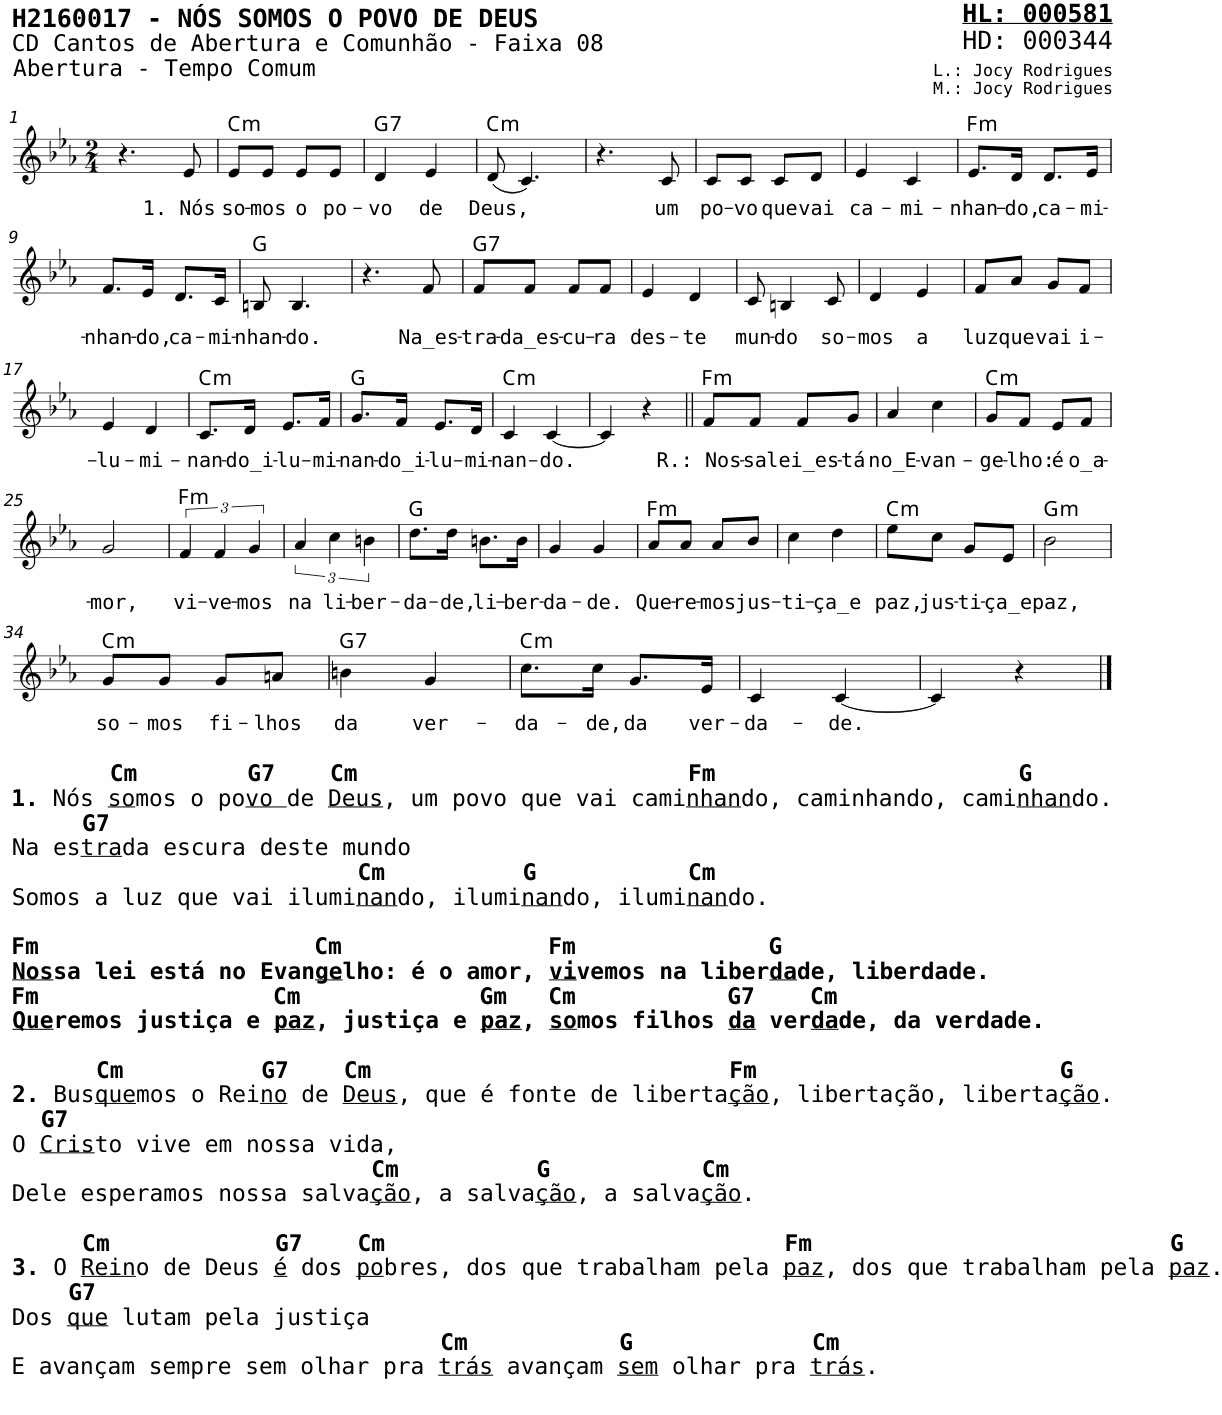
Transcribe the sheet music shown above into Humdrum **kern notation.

**kern	**text	**harte
*part1	*part1	*part1
*staff1	*staff1	*
*I"Voz	*	*
*I'V	*	*
*stria5	*	*
*clefG2	*	*
*k[b-e-a-]	*	*
*M2/4	*	*
=1	=1	=1
4.r	.	.
!	!LO:LY:b	!
8e-/	1. Nós	.
=2	=2	=2
!	!LO:LY:b	!LO:H:kt=m
8e-/L	so-	C:min
!	!LO:LY:b	!
8e-/J	-mos	.
!	!LO:LY:b	!
8e-/L	o	.
!	!LO:LY:b	!
8e-/J	po-	.
=3	=3	=3
!	!LO:LY:b	!LO:H:kt=7
4d/	-vo	G:7
!	!LO:LY:b	!
4e-/	de	.
=4	=4	=4
!	!LO:LY:b	!LO:H:kt=m
(8d/	Deus,	C:min
4.c/)	.	.
=5	=5	=5
4.r	.	.
!	!LO:LY:b	!
8c/	um	.
=6	=6	=6
!	!LO:LY:b	!
8c/L	po-	.
!	!LO:LY:b	!
8c/J	-vo	.
!	!LO:LY:b	!
8c/L	que	.
!	!LO:LY:b	!
8d/J	vai	.
=7	=7	=7
!	!LO:LY:b	!
4e-/	ca-	.
!	!LO:LY:b	!
4c/	-mi-	.
=8	=8	=8
!	!LO:LY:b	!LO:H:kt=m
8.e-/L	-nhan-	F:min
!	!LO:LY:b	!
16d/Jk	-do,	.
!	!LO:LY:b	!
8.d/L	ca-	.
!	!LO:LY:b	!
16e-/Jk	-mi-	.
!!LO:LB:g=z
=9	=9	=9
!	!LO:LY:b	!
8.f/L	-nhan-	.
!	!LO:LY:b	!
16e-/Jk	-do,	.
!	!LO:LY:b	!
8.d/L	ca-	.
!	!LO:LY:b	!
16c/Jk	-mi-	.
=10	=10	=10
!	!LO:LY:b	!
8Bn/	-nhan-	G:maj
!	!LO:LY:b	!
4.B/	-do.	.
=11	=11	=11
4.r	.	.
!	!LO:LY:b	!
8f/	Na_es-	.
=12	=12	=12
!	!LO:LY:b	!LO:H:kt=7
8f/L	-tra-	G:7
!	!LO:LY:b	!
8f/J	-da_es-	.
!	!LO:LY:b	!
8f/L	-cu-	.
!	!LO:LY:b	!
8f/J	-ra	.
=13	=13	=13
!	!LO:LY:b	!
4e-/	des-	.
!	!LO:LY:b	!
4d/	-te	.
=14	=14	=14
!	!LO:LY:b	!
8c/	mun-	.
!	!LO:LY:b	!
4Bn/	-do	.
!	!LO:LY:b	!
8c/	so-	.
=15	=15	=15
!	!LO:LY:b	!
4d/	-mos	.
!	!LO:LY:b	!
4e-/	a	.
=16	=16	=16
!	!LO:LY:b	!
8f/L	luz	.
!	!LO:LY:b	!
8a-/J	que	.
!	!LO:LY:b	!
8g/L	vai	.
!	!LO:LY:b	!
8f/J	i-	.
!!LO:LB:g=z
=17	=17	=17
!	!LO:LY:b	!
4e-/	-lu-	.
!	!LO:LY:b	!
4d/	-mi-	.
=18	=18	=18
!	!LO:LY:b	!LO:H:kt=m
8.c/L	-nan-	C:min
!	!LO:LY:b	!
16d/Jk	-do_i-	.
!	!LO:LY:b	!
8.e-/L	-lu-	.
!	!LO:LY:b	!
16f/Jk	-mi-	.
=19	=19	=19
!	!LO:LY:b	!
8.g/L	-nan-	G:maj
!	!LO:LY:b	!
16f/Jk	-do_i-	.
!	!LO:LY:b	!
8.e-/L	-lu-	.
!	!LO:LY:b	!
16d/Jk	-mi-	.
=20	=20	=20
!	!LO:LY:b	!LO:H:kt=m
4c/	-nan-	C:min
!	!LO:LY:b	!
[4c/	-do.	.
=21	=21	=21
4c/]	.	.
4r	.	.
=22||	=22||	=22||
!	!LO:LY:b	!LO:H:kt=m
8f/L	R.: Nos-	F:min
!	!LO:LY:b	!
8f/J	-sa	.
!	!LO:LY:b	!
8f/L	lei_es-	.
!	!LO:LY:b	!
8g/J	-tá	.
=23	=23	=23
!	!LO:LY:b	!
4a-/	no_E-	.
!	!LO:LY:b	!
4cc\	-van-	.
=24	=24	=24
!	!LO:LY:b	!LO:H:kt=m
8g/L	-ge-	C:min
!	!LO:LY:b	!
8f/J	-lho:	.
!	!LO:LY:b	!
8e-/L	é	.
!	!LO:LY:b	!
8f/J	o_a-	.
!!LO:LB:g=z
=25	=25	=25
!	!LO:LY:b	!
2g/	-mor,	.
=26	=26	=26
!	!LO:LY:b	!LO:H:kt=m
6f/	vi-	F:min
!	!LO:LY:b	!
6f/	-ve-	.
!	!LO:LY:b	!
6g/	-mos	.
=27	=27	=27
!	!LO:LY:b	!
6a-/	na	.
!	!LO:LY:b	!
6cc\	li-	.
!	!LO:LY:b	!
6bn\	-ber-	.
=28	=28	=28
!	!LO:LY:b	!
8.dd\L	-da-	G:maj
!	!LO:LY:b	!
16dd\Jk	-de,	.
!	!LO:LY:b	!
8.bn\L	li-	.
!	!LO:LY:b	!
16b\Jk	-ber-	.
=29	=29	=29
!	!LO:LY:b	!
4g/	-da-	.
!	!LO:LY:b	!
4g/	-de.	.
=30	=30	=30
!	!LO:LY:b	!LO:H:kt=m
8a-/L	Que-	F:min
!	!LO:LY:b	!
8a-/J	-re-	.
!	!LO:LY:b	!
8a-/L	-mos	.
!	!LO:LY:b	!
8b-/J	jus-	.
=31	=31	=31
!	!LO:LY:b	!
4cc\	-ti-	.
!	!LO:LY:b	!
4dd\	-ça_e	.
=32	=32	=32
!	!LO:LY:b	!LO:H:kt=m
8ee-\L	paz,	C:min
!	!LO:LY:b	!
8cc\J	jus-	.
!	!LO:LY:b	!
8g/L	-ti-	.
!	!LO:LY:b	!
8e-/J	-ça_e	.
=33	=33	=33
!	!LO:LY:b	!LO:H:kt=m
2b-\	paz,	G:min
!!LO:LB:g=z
=34	=34	=34
!LO:TX:b:B:t=Cm        G7    Cm                        Fm                      G	!	!
!LO:TX:b:t=1.	!	!
!LO:TX:b:t=Nós	!	!
!LO:TX:b:t=so	!	!
!LO:TX:b:t=mos o po	!	!
!LO:TX:b:t=vo	!	!
!LO:TX:b:t=de	!	!
!LO:TX:b:t=Deus	!	!
!LO:TX:b:t=, um povo que vai cami	!	!
!LO:TX:b:t=nhan	!	!
!LO:TX:b:t=do, caminhando, cami	!	!
!LO:TX:b:t=nhan	!	!
!LO:TX:b:t=do.	!	!
!LO:TX:b:B:t=G7	!	!
!LO:TX:b:t=Na es	!	!
!LO:TX:b:t=tra	!	!
!LO:TX:b:t=da escura deste mundo	!	!
!LO:TX:b:B:t=Cm          G           Cm	!	!
!LO:TX:b:t=Somos a luz que vai ilumi	!	!
!LO:TX:b:t=nan	!	!
!LO:TX:b:t=do, ilumi	!	!
!LO:TX:b:t=nan	!	!
!LO:TX:b:t=do, ilumi	!	!
!LO:TX:b:t=nan	!	!
!LO:TX:b:t=do.	!	!
!LO:TX:b:B:t=Fm                    Cm               Fm              G	!	!
!LO:TX:b:t=Nos	!	!
!LO:TX:b:t=sa lei está no Evan	!	!
!LO:TX:b:t=ge	!	!
!LO:TX:b:t=lho&colon; é o amor,	!	!
!LO:TX:b:t=vi	!	!
!LO:TX:b:t=vemos na liber	!	!
!LO:TX:b:t=da	!	!
!LO:TX:b:t=de, liberdade.	!	!
!LO:TX:b:t=Fm                 Cm             Gm   Cm           G7    Cm	!	!
!LO:TX:b:t=Que	!	!
!LO:TX:b:t=remos justiça e	!	!
!LO:TX:b:t=paz	!	!
!LO:TX:b:t=, justiça e	!	!
!LO:TX:b:t=paz	!	!
!LO:TX:b:t=,	!	!
!LO:TX:b:t=so	!	!
!LO:TX:b:t=mos filhos	!	!
!LO:TX:b:t=da	!	!
!LO:TX:b:t=ver	!	!
!LO:TX:b:t=da	!	!
!LO:TX:b:t=de, da verdade.	!	!
!LO:TX:b:t=Cm          G7    Cm                          Fm                      G	!	!
!LO:TX:b:t=2.	!	!
!LO:TX:b:t=Bus	!	!
!LO:TX:b:t=que	!	!
!LO:TX:b:t=mos o Rei	!	!
!LO:TX:b:t=no	!	!
!LO:TX:b:t=de	!	!
!LO:TX:b:t=Deus	!	!
!LO:TX:b:t=, que é fonte de liberta	!	!
!LO:TX:b:t=ção	!	!
!LO:TX:b:t=, libertação, liberta	!	!
!LO:TX:b:t=ção	!	!
!LO:TX:b:t=.	!	!
!LO:TX:b:B:t=G7	!	!
!LO:TX:b:t=O	!	!
!LO:TX:b:t=Cris	!	!
!LO:TX:b:t=to vive em nossa vida,	!	!
!LO:TX:b:B:t=Cm          G           Cm	!	!
!LO:TX:b:t=Dele esperamos nossa salva	!	!
!LO:TX:b:t=ção	!	!
!LO:TX:b:t=, a salva	!	!
!LO:TX:b:t=ção	!	!
!LO:TX:b:t=, a salva	!	!
!LO:TX:b:t=ção	!	!
!LO:TX:b:t=.	!	!
!LO:TX:b:B:t=Cm            G7    Cm                             Fm                          G	!	!
!LO:TX:b:t=3.	!	!
!LO:TX:b:t=O	!	!
!LO:TX:b:t=Rein	!	!
!LO:TX:b:t=o de Deus	!	!
!LO:TX:b:t=é	!	!
!LO:TX:b:t=dos	!	!
!LO:TX:b:t=po	!	!
!LO:TX:b:t=bres, dos que trabalham pela	!	!
!LO:TX:b:t=paz	!	!
!LO:TX:b:t=, dos que trabalham pela	!	!
!LO:TX:b:t=paz	!	!
!LO:TX:b:t=.	!	!
!LO:TX:b:B:t=G7	!	!
!LO:TX:b:t=Dos	!	!
!LO:TX:b:t=que	!	!
!LO:TX:b:t=lutam pela justiça	!	!
!LO:TX:b:B:t=Cm           G             Cm	!	!
!LO:TX:b:t=E avançam sempre sem olhar pra	!	!
!LO:TX:b:t=trás	!	!
!LO:TX:b:t=avançam	!	!
!LO:TX:b:t=sem	!	!
!LO:TX:b:t=olhar pra	!	!
!LO:TX:b:t=trás	!	!
!LO:TX:b:t=.	!	!
!	!LO:LY:b	!LO:H:kt=m
8g/L	so-	C:min
!	!LO:LY:b	!
8g/J	-mos	.
!	!LO:LY:b	!
8g/L	fi-	.
!	!LO:LY:b	!
8an/J	-lhos	.
=35	=35	=35
!	!LO:LY:b	!LO:H:kt=7
4bn\	da	G:7
!	!LO:LY:b	!
4g/	ver-	.
=36	=36	=36
!	!LO:LY:b	!LO:H:kt=m
8.cc\L	-da-	C:min
!	!LO:LY:b	!
16cc\Jk	-de,	.
!	!LO:LY:b	!
8.g/L	da	.
!	!LO:LY:b	!
16e-/Jk	ver-	.
=37	=37	=37
!	!LO:LY:b	!
4c/	-da-	.
!	!LO:LY:b	!
[4c/	-de.	.
=38	=38	=38
4c/]	.	.
4r	.	.
==	==	==
*-	*-	*-
